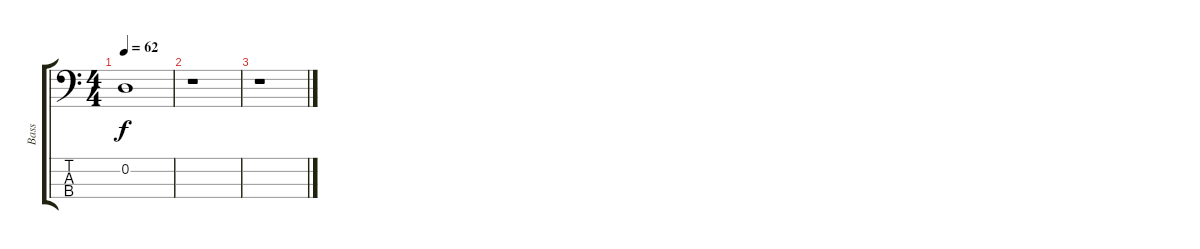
\track ("Bass" "Bass") {instrument fretlessbass}
\staff {score tabs}
\tuning (G2 D2 A1 E1) {hide}
\ts (4 4)
\tempo 62
\clef f4
\ks c
0.2.1{dy f} |
r.1 |
r.1
